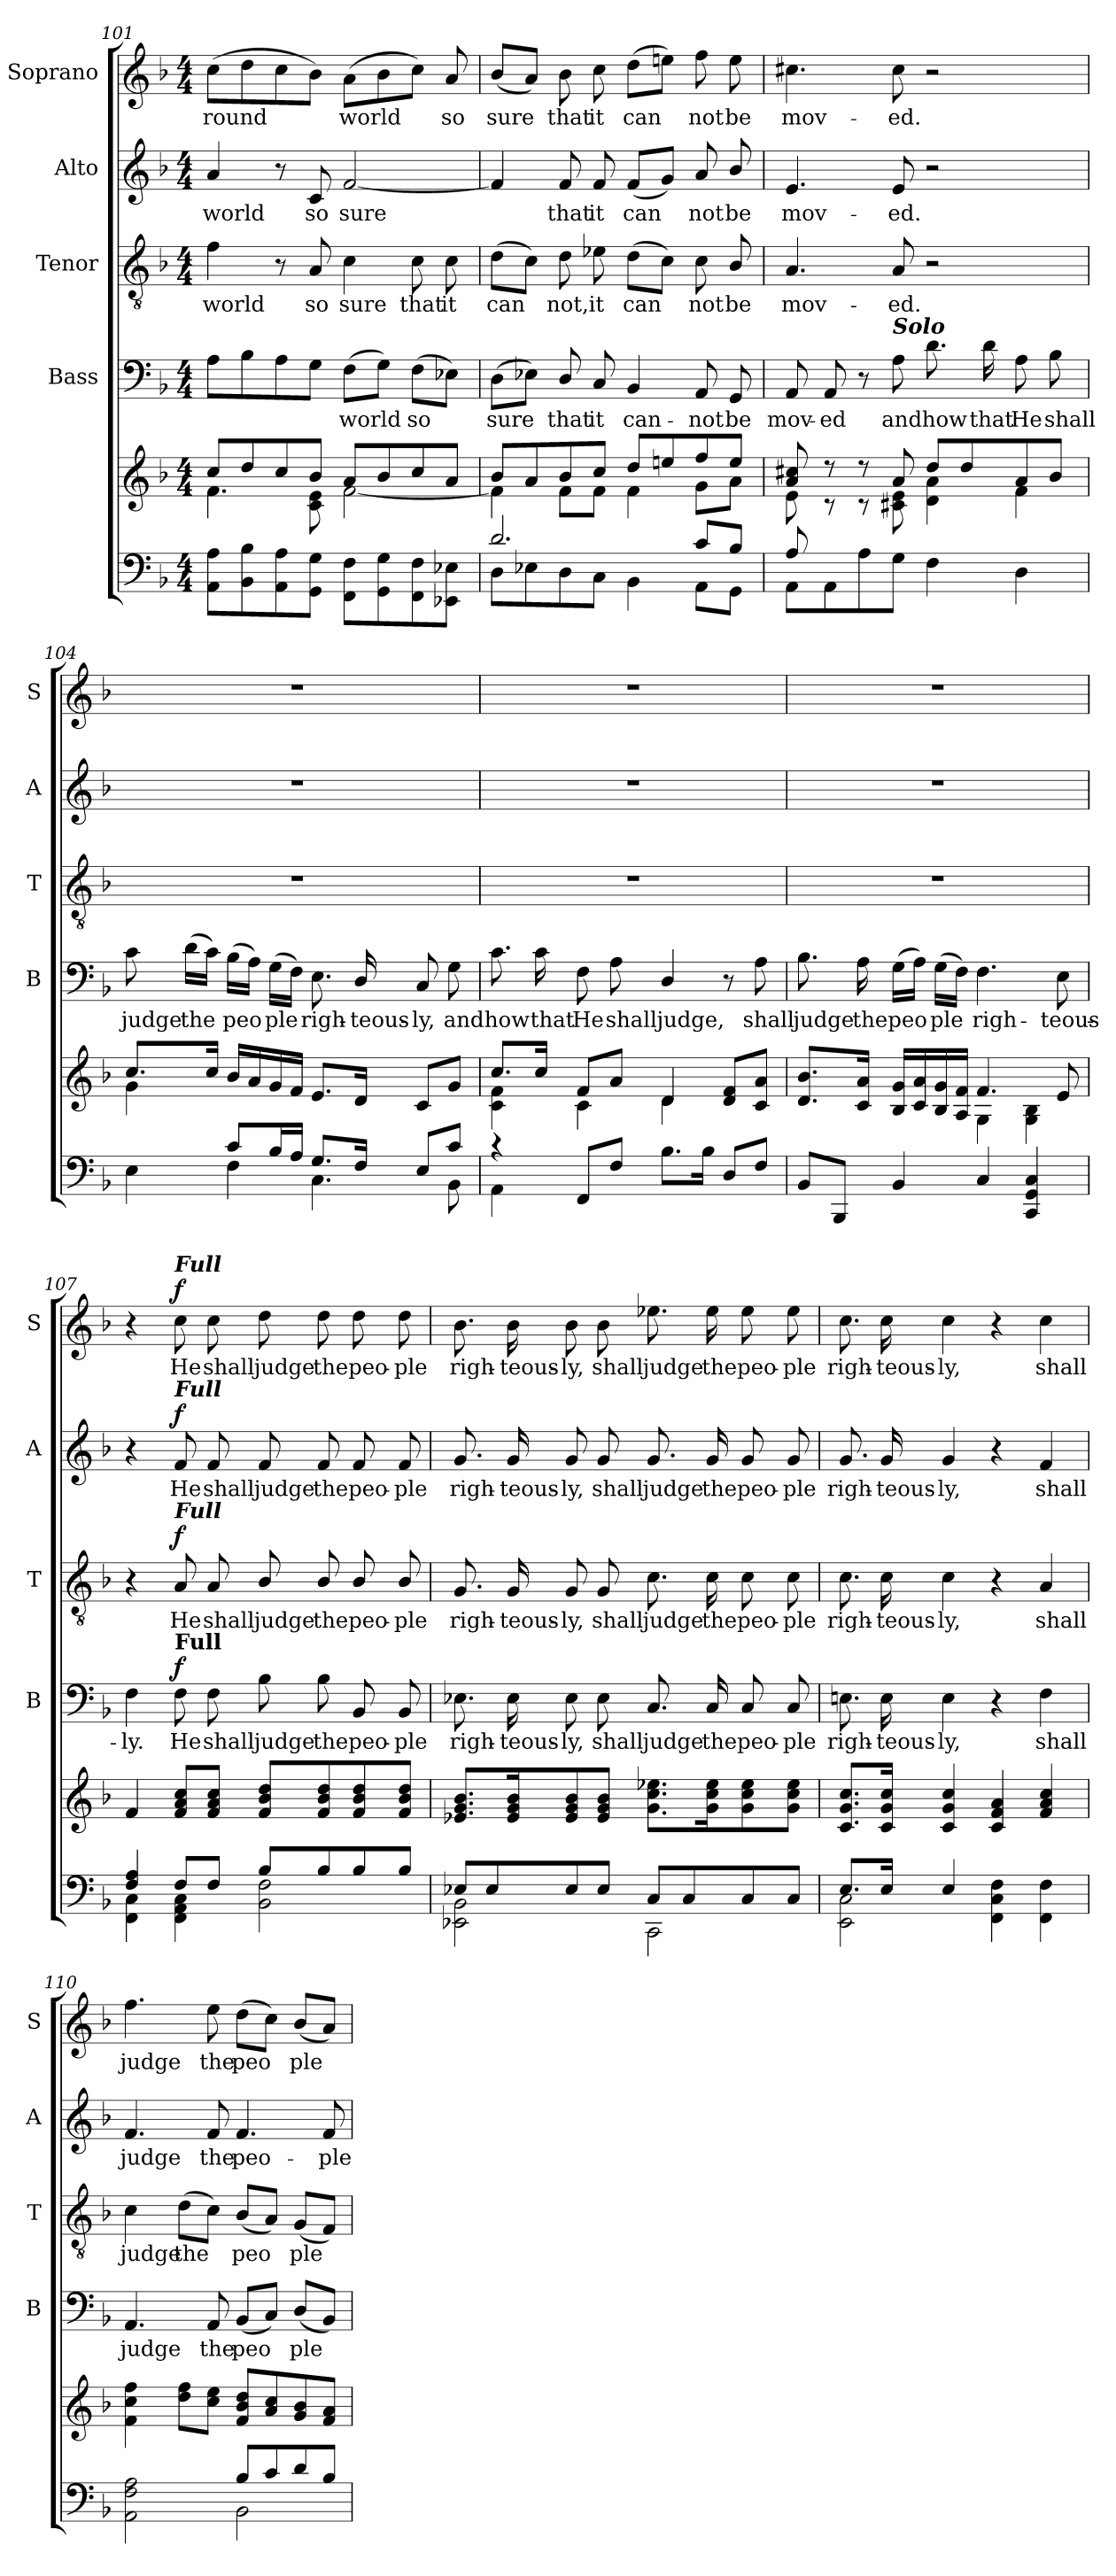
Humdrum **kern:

**kern	**kern	**kern	**text	**dynam	**kern	**text	**dynam	**kern	**text	**dynam	**kern	**text	**dynam
*part6	*part5	*part4	*part4	*part4	*part3	*part3	*part3	*part2	*part2	*part2	*part1	*part1	*part1
*staff6	*staff5	*staff4	*staff4	*staff4	*staff3	*staff3	*staff3	*staff2	*staff2	*staff2	*staff1	*staff1	*staff1
*	*	*I"Bass	*	*	*I"Tenor	*	*	*I"Alto	*	*	*I"Soprano	*	*
*	*	*I'B	*	*	*I'T	*	*	*I'A	*	*	*I'S	*	*
*clefF4	*clefG2	*clefF4	*	*	*clefGv2	*	*	*clefG2	*	*	*clefG2	*	*
*k[b-]	*k[b-]	*k[b-]	*	*	*k[b-]	*	*	*k[b-]	*	*	*k[b-]	*	*
*F:	*F:	*F:	*	*	*F:	*	*	*F:	*	*	*F:	*	*
*M4/4	*M4/4	*M4/4	*	*	*M4/4	*	*	*M4/4	*	*	*M4/4	*	*
=101	=101	=101	=101	=101	=101	=101	=101	=101	=101	=101	=101	=101	=101
*^	*^	*	*	*	*	*	*	*	*	*	*	*	*
!	!	!	!	!	!	!	!	!LO:LY:b	!	!	!LO:LY:b	!	!	!LO:LY:b	!
1ryy	8AA\ 8A\L	8cc/L	4.f\	8A\L	.	.	4f\	world	.	4a/	world	.	(>8cc\L	round	.
.	8BB-\ 8B-\	8dd/	.	8B-\	.	.	.	.	.	.	.	.	8dd\	.	.
.	8AA\ 8A\	8cc/	.	8A\	.	.	8r	.	.	8r	.	.	8cc\	.	.
!	!	!	!	!	!	!	!	!LO:LY:b	!	!	!LO:LY:b	!	!	!	!
.	8GG\ 8G\J	8b-/J	8c\ 8e\	8G\J	.	.	8A/	so	.	8c/	so	.	8b-\J)	.	.
!	!	!	!	!	!LO:LY:b	!	!	!LO:LY:b	!	!	!LO:LY:b	!	!	!LO:LY:b	!
.	8FF\ 8F\L	8a/L	[<2f\	(>8F\L	world	.	4c\	sure	.	[2f/	sure	.	(>8a\L	world	.
.	8GG\ 8G\	8b-/	.	8G\J)	.	.	.	.	.	.	.	.	8b-\	.	.
!	!	!	!	!	!LO:LY:b	!	!	!LO:LY:b	!	!	!	!	!	!	!
.	8FF\ 8F\	8cc/	.	(>8F\L	so	.	8c\	that	.	.	.	.	8cc\J)	.	.
!	!	!	!	!	!	!	!	!LO:LY:b	!	!	!	!	!	!LO:LY:b	!
.	8EE-X\ 8E-X\J	8a/J	.	8E-X\J)	.	.	8c\	it	.	.	.	.	8a/	so	.
=102	=102	=102	=102	=102	=102	=102	=102	=102	=102	=102	=102	=102	=102	=102	=102
!	!	!	!	!	!LO:LY:b	!	!	!LO:LY:b	!	!	!	!	!	!LO:LY:b	!
2.d/	8D\L	8b-/L	4f\]	(>8D\L	sure	.	(>8d\L	can­	.	4f/]	.	.	(<8b-/L	sure	.
.	8E-X\	8a/	.	8E-X\J)	.	.	8c\J)	.	.	.	.	.	8a/J)	.	.
!	!	!	!	!	!LO:LY:b	!	!	!LO:LY:b	!	!	!LO:LY:b	!	!	!LO:LY:b	!
.	8D\	8b-/	8f\L	8D/	that	.	8d\	not,	.	8f/	that	.	8b-\	that	.
!	!	!	!	!	!LO:LY:b	!	!	!LO:LY:b	!	!	!LO:LY:b	!	!	!LO:LY:b	!
.	8C\J	8cc/J	8f\J	8C/	it	.	8e-X\	it	.	8f/	it	.	8cc\	it	.
!	!	!	!	!	!LO:LY:b	!	!	!LO:LY:b	!	!	!LO:LY:b	!	!	!LO:LY:b	!
.	4BB-\	8dd/L	4f\	4BB-/	can-	.	(>8d\L	can­	.	(<8f/L	can­	.	(>8dd\L	can­	.
.	.	8eeni/	.	.	.	.	8c\J)	.	.	8g/J)	.	.	8eeni\J)	.	.
!	!	!	!	!	!LO:LY:b	!	!	!LO:LY:b	!	!	!LO:LY:b	!	!	!LO:LY:b	!
8c/L	8AA\L	8ff/	8g\L	8AA/	-not	.	8c\	not	.	8a/	not	.	8ff\	not	.
!	!	!	!	!	!LO:LY:b	!	!	!LO:LY:b	!	!	!LO:LY:b	!	!	!LO:LY:b	!
8B-/J	8GG\J	8ee/J	8a\J	8GG/	be	.	8B-/	be	.	8b-/	be	.	8ee\	be	.
!!LO:LB:g=z
=103	=103	=103	=103	=103	=103	=103	=103	=103	=103	=103	=103	=103	=103	=103	=103
!	!	!	!	!	!LO:LY:b	!	!	!LO:LY:b	!	!	!LO:LY:b	!	!	!LO:LY:b	!
8A/	8AA\L	8a/ 8cc#X/	8e\	8AA/	mov-	.	4.A/	mov-	.	4.e/	mov-	.	4.cc#X\	mov-	.
!	!	!	!	!	!LO:LY:b	!	!	!	!	!	!	!	!	!	!
8ryy	8AA\	8r	8r	8AA/	-ed	.	.	.	.	.	.	.	.	.	.
4ryy	8A\	8r	8r	8r	.	.	.	.	.	.	.	.	.	.	.
!	!	!	!	!LO:TX:a:Bi:t=Solo	!	!	!	!	!	!	!	!	!	!	!
!	!	!	!	!	!LO:LY:b	!	!	!LO:LY:b	!	!	!LO:LY:b	!	!	!LO:LY:b	!
.	8G\J	8a/	8c#X\ 8e\	8A\	and	.	8A/	-ed.	.	8e/	-ed.	.	8cc#\	-ed.	.
!	!	!	!	!	!LO:LY:b	!	!	!	!	!	!	!	!	!	!
2ryy	4F\	8dd/L	4d\ 4a\	8.d\	how	.	2r	.	.	2r	.	.	2r	.	.
.	.	8dd/	.	.	.	.	.	.	.	.	.	.	.	.	.
!	!	!	!	!	!LO:LY:b	!	!	!	!	!	!	!	!	!	!
.	.	.	.	16d\	that	.	.	.	.	.	.	.	.	.	.
!	!	!	!	!	!LO:LY:b	!	!	!	!	!	!	!	!	!	!
.	4D\	8a/	4f\	8A\	He	.	.	.	.	.	.	.	.	.	.
!	!	!	!	!	!LO:LY:b	!	!	!	!	!	!	!	!	!	!
.	.	8b-/J	.	8B-\	shall	.	.	.	.	.	.	.	.	.	.
=104	=104	=104	=104	=104	=104	=104	=104	=104	=104	=104	=104	=104	=104	=104	=104
!	!	!	!	!	!LO:LY:b	!	!	!	!	!	!	!	!	!	!
4ryy	4E\	8.cc/L	4g\	8c\	judge	.	1r	.	.	1r	.	.	1r	.	.
!	!	!	!	!	!LO:LY:b	!	!	!	!	!	!	!	!	!	!
.	.	.	.	(>16d\LL	the	.	.	.	.	.	.	.	.	.	.
.	.	16cc/Jk	.	16c\JJ)	.	.	.	.	.	.	.	.	.	.	.
!	!	!	!	!	!LO:LY:b	!	!	!	!	!	!	!	!	!	!
8c/L	4F\	16b-/LL	4ryy	(>16B-\LL	peo	.	.	.	.	.	.	.	.	.	.
.	.	16a/	.	16A\JJ)	.	.	.	.	.	.	.	.	.	.	.
!	!	!	!	!	!LO:LY:b	!	!	!	!	!	!	!	!	!	!
16B-/L	.	16g/	.	(>16G\LL	ple	.	.	.	.	.	.	.	.	.	.
16A/JJ	.	16f/JJ	.	16F\JJ)	.	.	.	.	.	.	.	.	.	.	.
!	!	!	!	!	!LO:LY:b	!	!	!	!	!	!	!	!	!	!
8.G/L	4.C\	8.e/L	2ryy	8.E\	righ-	.	.	.	.	.	.	.	.	.	.
!	!	!	!	!	!LO:LY:b	!	!	!	!	!	!	!	!	!	!
16F/Jk	.	16d/Jk	.	16D/	-teous-	.	.	.	.	.	.	.	.	.	.
!	!	!	!	!	!LO:LY:b	!	!	!	!	!	!	!	!	!	!
8E/L	.	8c/L	.	8C/	-ly,	.	.	.	.	.	.	.	.	.	.
!	!	!	!	!	!LO:LY:b	!	!	!	!	!	!	!	!	!	!
8c/J	8BB-\	8g/J	.	8G\	and	.	.	.	.	.	.	.	.	.	.
=105	=105	=105	=105	=105	=105	=105	=105	=105	=105	=105	=105	=105	=105	=105	=105
!	!	!	!	!	!LO:LY:b	!	!	!	!	!	!	!	!	!	!
4rc	4AA\	8.cc/L	4c\ 4f\	8.c\	how	.	1r	.	.	1r	.	.	1r	.	.
!	!	!	!	!	!LO:LY:b	!	!	!	!	!	!	!	!	!	!
.	.	16cc/Jk	.	16c\	that	.	.	.	.	.	.	.	.	.	.
!	!	!	!	!	!LO:LY:b	!	!	!	!	!	!	!	!	!	!
8FF/L	4ryy	8f/L	4c\	8F\	He	.	.	.	.	.	.	.	.	.	.
!	!	!	!	!	!LO:LY:b	!	!	!	!	!	!	!	!	!	!
8F/J	.	8a/J	.	8A\	shall	.	.	.	.	.	.	.	.	.	.
!	!	!	!	!	!LO:LY:b	!	!	!	!	!	!	!	!	!	!
8.B-\L	2ryy	4d/	4d\	4D/	judge,	.	.	.	.	.	.	.	.	.	.
16B-\Jk	.	.	.	.	.	.	.	.	.	.	.	.	.	.	.
8D/L	.	8d/ 8f/L	4ryy	8r	.	.	.	.	.	.	.	.	.	.	.
!	!	!	!	!	!LO:LY:b	!	!	!	!	!	!	!	!	!	!
8F/J	.	8c/ 8a/J	.	8A\	shall	.	.	.	.	.	.	.	.	.	.
!!LO:PB:g=z
=106	=106	=106	=106	=106	=106	=106	=106	=106	=106	=106	=106	=106	=106	=106	=106
!	!	!	!	!	!LO:LY:b	!	!	!	!	!	!	!	!	!	!
8BB-/L	1ryy	8.d/ 8.b-/L	2ryy	8.B-\	judge	.	1r	.	.	1r	.	.	1r	.	.
8BBB-/J	.	.	.	.	.	.	.	.	.	.	.	.	.	.	.
!	!	!	!	!	!LO:LY:b	!	!	!	!	!	!	!	!	!	!
.	.	16c/ 16a/Jk	.	16A\	the	.	.	.	.	.	.	.	.	.	.
!	!	!	!	!	!LO:LY:b	!	!	!	!	!	!	!	!	!	!
4BB-/	.	16B-/ 16g/LL	.	(>16G\LL	peo	.	.	.	.	.	.	.	.	.	.
.	.	16c/ 16a/	.	16A\JJ)	.	.	.	.	.	.	.	.	.	.	.
!	!	!	!	!	!LO:LY:b	!	!	!	!	!	!	!	!	!	!
.	.	16B-/ 16g/	.	(>16G\LL	ple	.	.	.	.	.	.	.	.	.	.
.	.	16A/ 16f/JJ	.	16F\JJ)	.	.	.	.	.	.	.	.	.	.	.
!	!	!	!	!	!LO:LY:b	!	!	!	!	!	!	!	!	!	!
4C/	.	4.f/	4G\	4.F\	righ-	.	.	.	.	.	.	.	.	.	.
4CC/ 4GG/ 4C/	.	.	4G\ 4B-\	.	.	.	.	.	.	.	.	.	.	.	.
!	!	!	!	!	!LO:LY:b	!	!	!	!	!	!	!	!	!	!
.	.	8e/	.	8E\	-teous-	.	.	.	.	.	.	.	.	.	.
=107	=107	=107	=107	=107	=107	=107	=107	=107	=107	=107	=107	=107	=107	=107	=107
!	!	!	!	!	!LO:LY:b	!	!	!	!	!	!	!	!	!	!
4F/ 4A/	4FF\ 4C\	4f/	1ryy	4F\	-ly.	.	4r	.	.	4r	.	.	4r	.	.
!	!	!	!	!	!	!	!	!	!	!	!	!	!LO:TX:a:Bi:t=Full	!	!
!	!	!	!	!	!	!	!	!	!	!LO:TX:a:Bi:t=Full	!	!	!	!	!
!	!	!	!	!	!	!	!LO:TX:a:Bi:t=Full	!	!	!	!	!	!	!	!
!	!	!	!	!LO:TX:a:B:t=Full	!	!	!	!	!	!	!	!	!	!	!
!	!	!	!	!	!LO:LY:b	!LO:DY:b	!	!LO:LY:b	!LO:DY:b	!	!LO:LY:b	!LO:DY:b	!	!LO:LY:b	!LO:DY:b
8F/L	4FF\ 4AA\ 4C\	8f/ 8a/ 8cc/L	.	8F\	He	f	8A/	He	f	8f/	He	f	8cc\	He	f
!	!	!	!	!	!LO:LY:b	!	!	!LO:LY:b	!	!	!LO:LY:b	!	!	!LO:LY:b	!
8F/J	.	8f/ 8a/ 8cc/J	.	8F\	shall	.	8A/	shall	.	8f/	shall	.	8cc\	shall	.
!	!	!	!	!	!LO:LY:b	!	!	!LO:LY:b	!	!	!LO:LY:b	!	!	!LO:LY:b	!
8B-/L	2BB-\ 2F\	8f/ 8b-/ 8dd/L	.	8B-\	judge	.	8B-/	judge	.	8f/	judge	.	8dd\	judge	.
!	!	!	!	!	!LO:LY:b	!	!	!LO:LY:b	!	!	!LO:LY:b	!	!	!LO:LY:b	!
8B-/	.	8f/ 8b-/ 8dd/	.	8B-\	the	.	8B-/	the	.	8f/	the	.	8dd\	the	.
!	!	!	!	!	!LO:LY:b	!	!	!LO:LY:b	!	!	!LO:LY:b	!	!	!LO:LY:b	!
8B-/	.	8f/ 8b-/ 8dd/	.	8BB-/	peo-	.	8B-/	peo-	.	8f/	peo-	.	8dd\	peo-	.
!	!	!	!	!	!LO:LY:b	!	!	!LO:LY:b	!	!	!LO:LY:b	!	!	!LO:LY:b	!
8B-/J	.	8f/ 8b-/ 8dd/J	.	8BB-/	-ple	.	8B-/	-ple	.	8f/	-ple	.	8dd\	-ple	.
=108	=108	=108	=108	=108	=108	=108	=108	=108	=108	=108	=108	=108	=108	=108	=108
!	!	!	!	!	!LO:LY:b	!	!	!LO:LY:b	!	!	!LO:LY:b	!	!	!LO:LY:b	!
8E-X/L	2EE-X\ 2BB-\	8.e-X/ 8.g/ 8.b-/L	1ryy	8.E-X\	righ-	.	8.G/	righ-	.	8.g/	righ-	.	8.b-\	righ-	.
8E-/	.	.	.	.	.	.	.	.	.	.	.	.	.	.	.
!	!	!	!	!	!LO:LY:b	!	!	!LO:LY:b	!	!	!LO:LY:b	!	!	!LO:LY:b	!
.	.	16e-/ 16g/ 16b-/k	.	16E-\	-teous-	.	16G/	-teous-	.	16g/	-teous-	.	16b-\	-teous-	.
!	!	!	!	!	!LO:LY:b	!	!	!LO:LY:b	!	!	!LO:LY:b	!	!	!LO:LY:b	!
8E-/	.	8e-/ 8g/ 8b-/	.	8E-\	-ly,	.	8G/	-ly,	.	8g/	-ly,	.	8b-\	-ly,	.
!	!	!	!	!	!LO:LY:b	!	!	!LO:LY:b	!	!	!LO:LY:b	!	!	!LO:LY:b	!
8E-/J	.	8e-/ 8g/ 8b-/J	.	8E-\	shall	.	8G/	shall	.	8g/	shall	.	8b-\	shall	.
!	!	!	!	!	!LO:LY:b	!	!	!LO:LY:b	!	!	!LO:LY:b	!	!	!LO:LY:b	!
8C/L	2CC\	8.g\ 8.cc\ 8.ee-X\L	.	8.C/	judge	.	8.c\	judge	.	8.g/	judge	.	8.ee-X\	judge	.
8C/	.	.	.	.	.	.	.	.	.	.	.	.	.	.	.
!	!	!	!	!	!LO:LY:b	!	!	!LO:LY:b	!	!	!LO:LY:b	!	!	!LO:LY:b	!
.	.	16g\ 16cc\ 16ee-\k	.	16C/	the	.	16c\	the	.	16g/	the	.	16ee-\	the	.
!	!	!	!	!	!LO:LY:b	!	!	!LO:LY:b	!	!	!LO:LY:b	!	!	!LO:LY:b	!
8C/	.	8g\ 8cc\ 8ee-\	.	8C/	peo-	.	8c\	peo-	.	8g/	peo-	.	8ee-\	peo-	.
!	!	!	!	!	!LO:LY:b	!	!	!LO:LY:b	!	!	!LO:LY:b	!	!	!LO:LY:b	!
8C/J	.	8g\ 8cc\ 8ee-\J	.	8C/	-ple	.	8c\	-ple	.	8g/	-ple	.	8ee-\	-ple	.
*	*	*v	*v	*	*	*	*	*	*	*	*	*	*	*	*
!!LO:LB:g=z
=109	=109	=109	=109	=109	=109	=109	=109	=109	=109	=109	=109	=109	=109	=109
!	!	!	!	!LO:LY:b	!	!	!LO:LY:b	!	!	!LO:LY:b	!	!	!LO:LY:b	!
8.E/L	2EE\ 2C\	8.c/ 8.g/ 8.cc/L	8.Eni\	righ-	.	8.c\	righ-	.	8.g/	righ-	.	8.cc\	righ-	.
!	!	!	!	!LO:LY:b	!	!	!LO:LY:b	!	!	!LO:LY:b	!	!	!LO:LY:b	!
16E/Jk	.	16c/ 16g/ 16cc/Jk	16E\	-teous-	.	16c\	-teous-	.	16g/	-teous-	.	16cc\	-teous-	.
!	!	!	!	!LO:LY:b	!	!	!LO:LY:b	!	!	!LO:LY:b	!	!	!LO:LY:b	!
4E/	.	4c/ 4g/ 4cc/	4E\	-ly,	.	4c\	-ly,	.	4g/	-ly,	.	4cc\	-ly,	.
2ryy	4FF\ 4C\ 4F\	4c/ 4f/ 4a/	4r	.	.	4r	.	.	4r	.	.	4r	.	.
!	!	!	!	!LO:LY:b	!	!	!LO:LY:b	!	!	!LO:LY:b	!	!	!LO:LY:b	!
.	4FF\ 4F\	4f/ 4a/ 4cc/	4F\	shall	.	4A/	shall	.	4f/	shall	.	4cc\	shall	.
=110	=110	=110	=110	=110	=110	=110	=110	=110	=110	=110	=110	=110	=110	=110
!	!	!	!	!LO:LY:b	!	!	!LO:LY:b	!	!	!LO:LY:b	!	!	!LO:LY:b	!
2ryy	2AA\ 2F\ 2A\	4f\ 4cc\ 4ff\	4.AA/	judge	.	4c\	judge	.	4.f/	judge	.	4.ff\	judge	.
!	!	!	!	!	!	!	!LO:LY:b	!	!	!	!	!	!	!
.	.	8dd\ 8ff\L	.	.	.	(>8d\L	the	.	.	.	.	.	.	.
!	!	!	!	!LO:LY:b	!	!	!	!	!	!LO:LY:b	!	!	!LO:LY:b	!
.	.	8cc\ 8ee\J	8AA/	the	.	8c\J)	.	.	8f/	the	.	8ee\	the	.
!	!	!	!	!LO:LY:b	!	!	!LO:LY:b	!	!	!LO:LY:b	!	!	!LO:LY:b	!
8B-/L	2BB-\	8f/ 8b-/ 8dd/L	(<8BB-/L	peo­	.	(<8B-/L	peo­	.	4.f/	peo-	.	(>8dd\L	peo­	.
8c/	.	8a/ 8cc/	8C/J)	.	.	8A/J)	.	.	.	.	.	8cc\J)	.	.
!	!	!	!	!LO:LY:b	!	!	!LO:LY:b	!	!	!	!	!	!LO:LY:b	!
8d/	.	8g/ 8b-/	(<8D/L	ple	.	(<8G/L	ple	.	.	.	.	(<8b-/L	ple	.
!	!	!	!	!	!	!	!	!	!	!LO:LY:b	!	!	!	!
8B-/J	.	8f/ 8a/J	8BB-/J)	.	.	8F/J)	.	.	8f/	-ple	.	8a/J)	.	.
*v	*v	*	*	*	*	*	*	*	*	*	*	*	*	*
=	=	=	=	=	=	=	=	=	=	=	=	=	=
*-	*-	*-	*-	*-	*-	*-	*-	*-	*-	*-	*-	*-	*-
